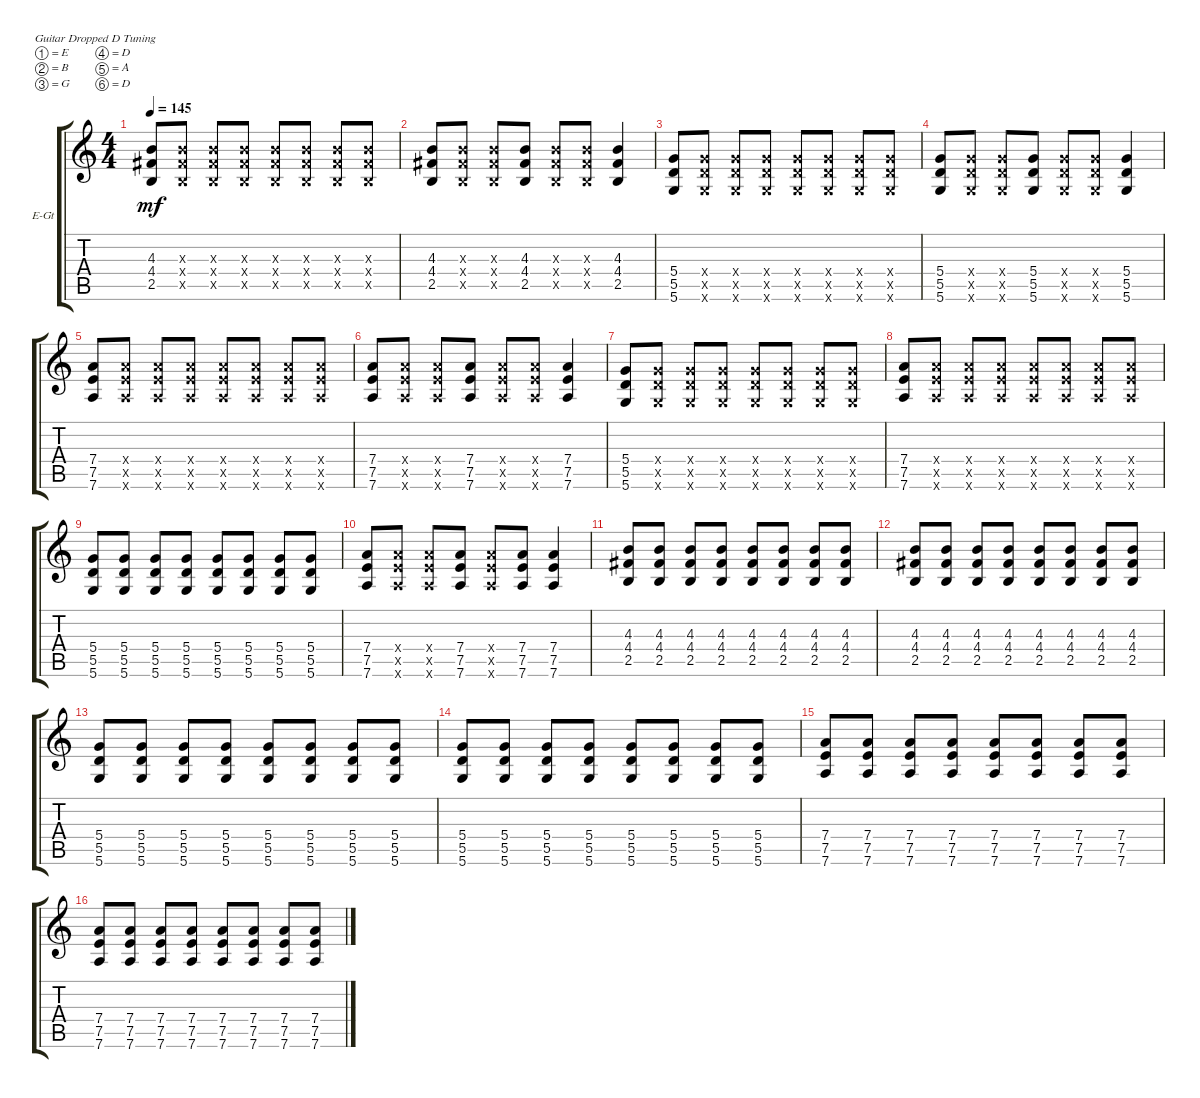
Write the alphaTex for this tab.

\defaultSystemsLayout 4
\bracketExtendMode groupsimilarinstruments
\firstSystemTrackNameOrientation horizontal
\otherSystemsTrackNameOrientation horizontal
\track ("Alex" "E-Gt") {instrument distortionguitar}
\staff {score tabs}
\tuning (E4 B3 G3 D3 A2 D2)
\ts (4 4)
\tempo 145
\clef g2
\ks c
(2.5 4.4 4.3).8{dy mf} (2.5{x} 4.4{x} 4.3{x}).8 (2.5{x} 4.4{x} 4.3{x}).8 (2.5{x} 4.4{x} 4.3{x}).8 (2.5{x} 4.4{x} 4.3{x}).8 (2.5{x} 4.4{x} 4.3{x}).8 (2.5{x} 4.4{x} 4.3{x}).8 (2.5{x} 4.4{x} 4.3{x}).8 |
(2.5 4.4 4.3).8 (2.5{x} 4.4{x} 4.3{x}).8 (2.5{x} 4.4{x} 4.3{x}).8 (2.5 4.4 4.3).8 (2.5{x} 4.4{x} 4.3{x}).8 (2.5{x} 4.4{x} 4.3{x}).8 (2.5 4.4 4.3).4 |
(5.6 5.5 5.4).8 (5.6{x} 5.5{x} 5.4{x}).8 (5.6{x} 5.5{x} 5.4{x}).8 (5.6{x} 5.5{x} 5.4{x}).8 (5.6{x} 5.5{x} 5.4{x}).8 (5.6{x} 5.5{x} 5.4{x}).8 (5.6{x} 5.5{x} 5.4{x}).8 (5.6{x} 5.5{x} 5.4{x}).8 |
(5.6 5.5 5.4).8 (5.6{x} 5.5{x} 5.4{x}).8 (5.6{x} 5.5{x} 5.4{x}).8 (5.6 5.5 5.4).8 (5.6{x} 5.5{x} 5.4{x}).8 (5.6{x} 5.5{x} 5.4{x}).8 (5.6 5.5 5.4).4 |
(7.6 7.5 7.4).8 (7.6{x} 7.5{x} 7.4{x}).8 (7.6{x} 7.5{x} 7.4{x}).8 (7.6{x} 7.5{x} 7.4{x}).8 (7.6{x} 7.5{x} 7.4{x}).8 (7.6{x} 7.5{x} 7.4{x}).8 (7.6{x} 7.5{x} 7.4{x}).8 (7.6{x} 7.5{x} 7.4{x}).8 |
(7.6 7.5 7.4).8 (7.6{x} 7.5{x} 7.4{x}).8 (7.6{x} 7.5{x} 7.4{x}).8 (7.6 7.5 7.4).8 (7.6{x} 7.5{x} 7.4{x}).8 (7.6{x} 7.5{x} 7.4{x}).8 (7.6 7.5 7.4).4 |
(5.6 5.5 5.4).8 (5.6{x} 5.5{x} 5.4{x}).8 (5.6{x} 5.5{x} 5.4{x}).8 (5.6{x} 5.5{x} 5.4{x}).8 (5.6{x} 5.5{x} 5.4{x}).8 (5.6{x} 5.5{x} 5.4{x}).8 (5.6{x} 5.5{x} 5.4{x}).8 (5.6{x} 5.5{x} 5.4{x}).8 |
(7.6 7.5 7.4).8 (7.6{x} 7.5{x} 7.4{x}).8 (7.6{x} 7.5{x} 7.4{x}).8 (7.6{x} 7.5{x} 7.4{x}).8 (7.6{x} 7.5{x} 7.4{x}).8 (7.6{x} 7.5{x} 7.4{x}).8 (7.6{x} 7.5{x} 7.4{x}).8 (7.6{x} 7.5{x} 7.4{x}).8 |
(5.6 5.5 5.4).8 (5.6 5.5 5.4).8 (5.6 5.5 5.4).8 (5.6 5.5 5.4).8 (5.6 5.5 5.4).8 (5.6 5.5 5.4).8 (5.6 5.5 5.4).8 (5.6 5.5 5.4).8 |
(7.6 7.5 7.4).8 (7.6{x} 7.5{x} 7.4{x}).8 (7.6{x} 7.5{x} 7.4{x}).8 (7.6 7.5 7.4).8 (7.6{x} 7.5{x} 7.4{x}).8 (7.6 7.5 7.4).8 (7.6 7.5 7.4).4 |
(2.5 4.4 4.3).8 (2.5 4.4 4.3).8 (2.5 4.4 4.3).8 (2.5 4.4 4.3).8 (2.5 4.4 4.3).8 (2.5 4.4 4.3).8 (2.5 4.4 4.3).8 (2.5 4.4 4.3).8 |
(2.5 4.4 4.3).8 (2.5 4.4 4.3).8 (2.5 4.4 4.3).8 (2.5 4.4 4.3).8 (2.5 4.4 4.3).8 (2.5 4.4 4.3).8 (2.5 4.4 4.3).8 (2.5 4.4 4.3).8 |
(5.6 5.5 5.4).8 (5.6 5.5 5.4).8 (5.6 5.5 5.4).8 (5.6 5.5 5.4).8 (5.6 5.5 5.4).8 (5.6 5.5 5.4).8 (5.6 5.5 5.4).8 (5.6 5.5 5.4).8 |
(5.6 5.5 5.4).8 (5.6 5.5 5.4).8 (5.6 5.5 5.4).8 (5.6 5.5 5.4).8 (5.6 5.5 5.4).8 (5.6 5.5 5.4).8 (5.6 5.5 5.4).8 (5.6 5.5 5.4).8 |
(7.6 7.5 7.4).8 (7.6 7.5 7.4).8 (7.6 7.5 7.4).8 (7.6 7.5 7.4).8 (7.6 7.5 7.4).8 (7.6 7.5 7.4).8 (7.6 7.5 7.4).8 (7.6 7.5 7.4).8 |
(7.6 7.5 7.4).8 (7.6 7.5 7.4).8 (7.6 7.5 7.4).8 (7.6 7.5 7.4).8 (7.6 7.5 7.4).8 (7.6 7.5 7.4).8 (7.6 7.5 7.4).8 (7.6 7.5 7.4).8
